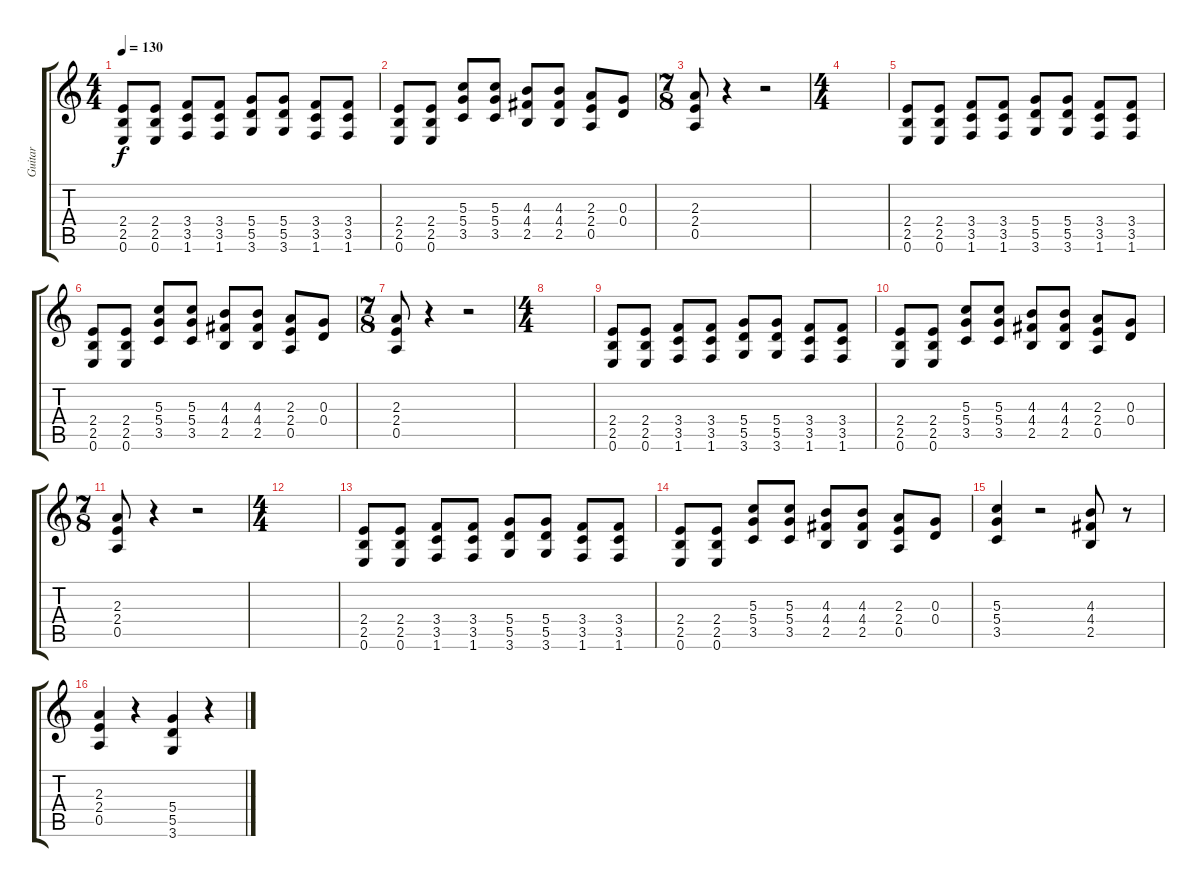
\track ("Guitar" "Guitar") {instrument overdrivenguitar}
\staff {score tabs}
\tuning (E4 B3 G3 D3 A2 E2) {hide}
\ts (4 4)
\tempo 130
\clef g2
\ks c
(2.4 2.5 0.6).8{dy f} (2.4 2.5 0.6).8 (3.4 3.5 1.6).8 (3.4 3.5 1.6).8 (5.4 5.5 3.6).8 (5.4 5.5 3.6).8 (3.4 3.5 1.6).8 (3.4 3.5 1.6).8 |
(2.4 2.5 0.6).8 (2.4 2.5 0.6).8 (5.3 5.4 3.5).8 (5.3 5.4 3.5).8 (4.3 4.4 2.5).8 (4.3 4.4 2.5).8 (2.3 2.4 0.5).8 (0.3 0.4).8 |
\ts (7 8)
(2.3 2.4 0.5).8 r.4 r.2 |
\ts (4 4)
|
(2.4 2.5 0.6).8 (2.4 2.5 0.6).8 (3.4 3.5 1.6).8 (3.4 3.5 1.6).8 (5.4 5.5 3.6).8 (5.4 5.5 3.6).8 (3.4 3.5 1.6).8 (3.4 3.5 1.6).8 |
(2.4 2.5 0.6).8 (2.4 2.5 0.6).8 (5.3 5.4 3.5).8 (5.3 5.4 3.5).8 (4.3 4.4 2.5).8 (4.3 4.4 2.5).8 (2.3 2.4 0.5).8 (0.3 0.4).8 |
\ts (7 8)
(2.3 2.4 0.5).8 r.4 r.2 |
\ts (4 4)
|
(2.4 2.5 0.6).8 (2.4 2.5 0.6).8 (3.4 3.5 1.6).8 (3.4 3.5 1.6).8 (5.4 5.5 3.6).8 (5.4 5.5 3.6).8 (3.4 3.5 1.6).8 (3.4 3.5 1.6).8 |
(2.4 2.5 0.6).8 (2.4 2.5 0.6).8 (5.3 5.4 3.5).8 (5.3 5.4 3.5).8 (4.3 4.4 2.5).8 (4.3 4.4 2.5).8 (2.3 2.4 0.5).8 (0.3 0.4).8 |
\ts (7 8)
(2.3 2.4 0.5).8 r.4 r.2 |
\ts (4 4)
|
(2.4 2.5 0.6).8 (2.4 2.5 0.6).8 (3.4 3.5 1.6).8 (3.4 3.5 1.6).8 (5.4 5.5 3.6).8 (5.4 5.5 3.6).8 (3.4 3.5 1.6).8 (3.4 3.5 1.6).8 |
(2.4 2.5 0.6).8 (2.4 2.5 0.6).8 (5.3 5.4 3.5).8 (5.3 5.4 3.5).8 (4.3 4.4 2.5).8 (4.3 4.4 2.5).8 (2.3 2.4 0.5).8 (0.3 0.4).8 |
(5.3 5.4 3.5).4 r.2 (4.3 4.4 2.5).8 r.8 |
(2.3 2.4 0.5).4 r.4 (5.4 5.5 3.6).4 r.4
